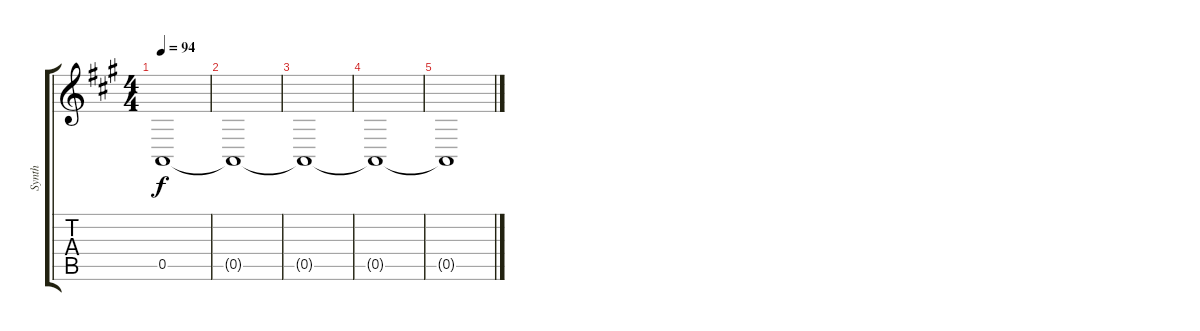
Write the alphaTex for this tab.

\track ("Synth" "Synth") {instrument fx7echoes}
\staff {score tabs}
\tuning (E4 B3 G3 D3 A2 E2) {hide}
\ts (4 4)
\tempo 94
\clef g2
\ks a
0.5{t}.1{dy f} |
0.5{t}.1 |
0.5{t}.1 |
0.5{t}.1 |
0.5{t}.1
